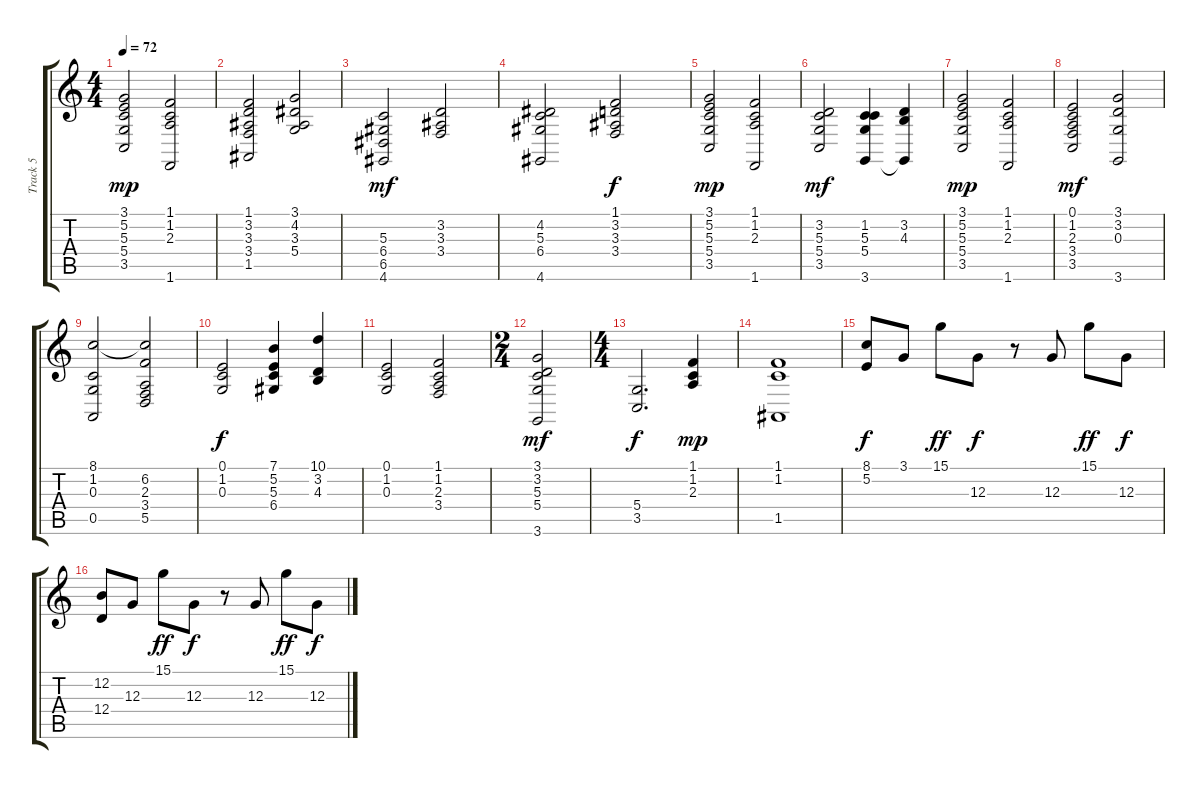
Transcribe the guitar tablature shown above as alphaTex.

\track ("Track 5" "Track 5") {instrument stringensemble2}
\staff {score tabs}
\tuning (E4 B3 G3 D3 A2 E2) {hide}
\ts (4 4)
\tempo 72
\clef g2
\ks c
(3.1 5.2 5.3 5.4 3.5).2{dy mp} (1.1 1.2 2.3 1.6).2 |
(1.1 3.2 3.3 3.4 1.5).2 (3.1 4.2 3.3 5.4).2 |
(5.3 6.4 6.5 4.6).2{dy mf instrument stringensemble2} (3.2 3.3 3.4).2 |
(4.2 5.3 6.4 4.6).2 (1.1 3.2 3.3 3.4).2{dy f} |
(3.1 5.2 5.3 5.4 3.5).2{dy mp instrument pad2warm} (1.1 1.2 2.3 1.6).2 |
(3.2 5.3 5.4 3.5).2{dy mf} (1.2 5.3 5.4 3.6).4 (3.2 4.3 3.6{t}).4 |
(3.1 5.2 5.3 5.4 3.5).2{dy mp} (1.1 1.2 2.3 1.6).2 |
(0.1 1.2 2.3 3.4 3.5).2{dy mf} (3.1 3.2 0.3 3.6).2 |
(8.1 1.2 0.3 0.5).2 (8.1{t} 6.2 2.3 3.4 5.5).2 |
(0.1 1.2 0.3).2{dy f} (7.1 5.2 5.3 6.4).4 (10.1 3.2 4.3).4 |
(0.1 1.2 0.3).2 (1.1 1.2 2.3 3.4).2 |
\ts (2 4)
(3.1 3.2 5.3 5.4 3.6).2{dy mf} |
\ts (4 4)
(5.4 3.5).2{d dy f} (1.1 1.2 2.3).4{dy mp instrument stringensemble2} |
(1.1 1.2 1.5).1 |
(8.1 5.2).8{dy f volume 10 balance 6 instrument stringensemble2} 3.1.8 15.1.8{dy ff} 12.3.8{dy f} r.8 12.3.8 15.1.8{dy ff} 12.3.8{dy f} |
(12.2 12.4).8 12.3.8 15.1.8{dy ff} 12.3.8{dy f} r.8 12.3.8 15.1.8{dy ff} 12.3.8{dy f}
